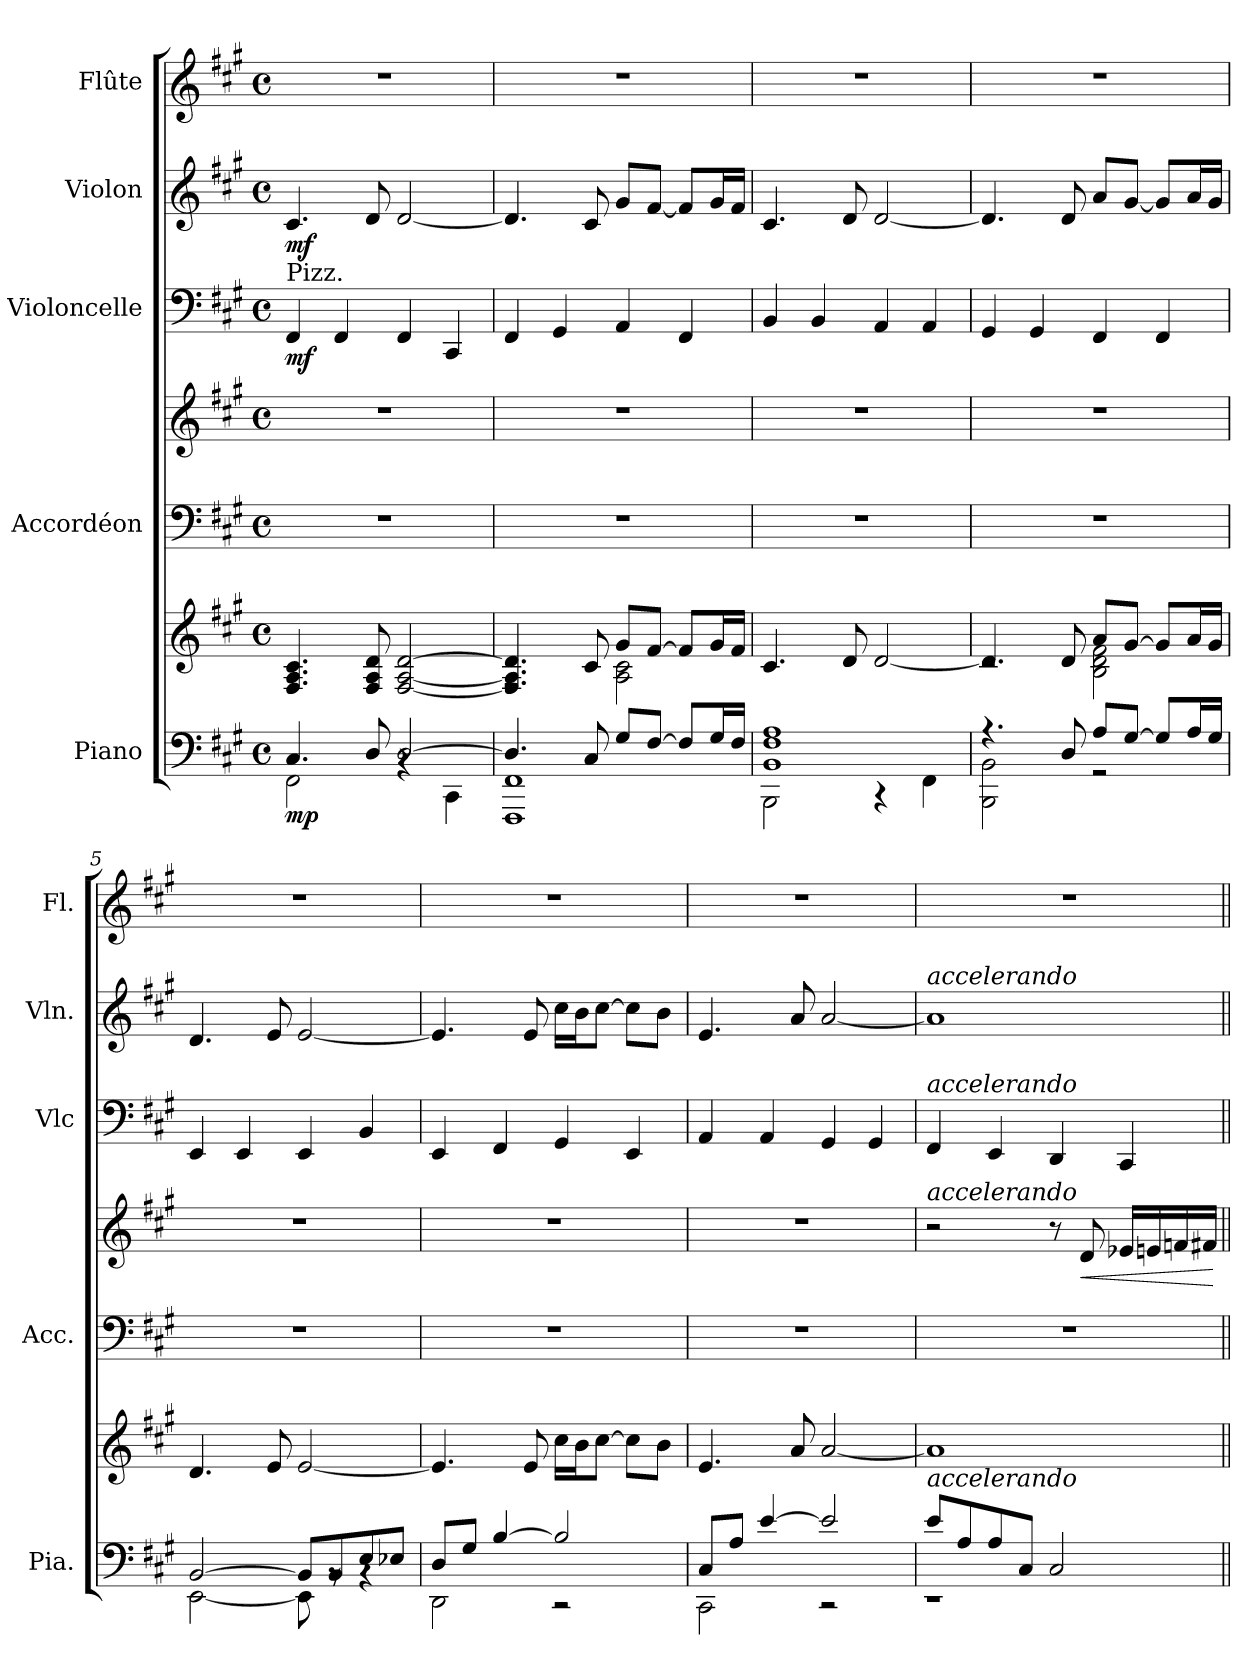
**kern	**kern	**dynam	**kern	**kern	**dynam	**kern	**dynam	**kern	**dynam	**kern
*part5	*part5	*part5	*part4	*part4	*part4	*part3	*part3	*part2	*part2	*part1
*staff7	*staff6	*staff6/7	*staff5	*staff4	*staff4/5	*staff3	*staff3	*staff2	*staff2	*staff1
*I"Piano	*	*	*I"Accordéon	*	*	*I"Violoncelle	*	*I"Violon	*	*I"Flûte
*I'Pia.	*	*	*I'Acc.	*	*	*I'Vlc	*	*I'Vln.	*	*I'Fl.
*clefF4	*clefG2	*	*clefF4	*clefG2	*	*clefF4	*	*clefG2	*	*clefG2
*k[f#c#g#]	*k[f#c#g#]	*	*k[f#c#g#]	*k[f#c#g#]	*	*k[f#c#g#]	*	*k[f#c#g#]	*	*k[f#c#g#]
*M4/4	*M4/4	*	*M4/4	*M4/4	*	*M4/4	*	*M4/4	*	*M4/4
*met(c)	*met(c)	*	*met(c)	*met(c)	*	*met(c)	*	*met(c)	*	*met(c)
*MM80	*MM80	*	*MM80	*MM80	*	*MM80	*	*MM80	*	*MM80
=1	=1	=1	=1	=1	=1	=1	=1	=1	=1	=1
*^	*	*	*	*	*	*	*	*	*	*
!	!	!	!	!	!	!	!LO:TX:a:t=Pizz.	!	!	!	!
!	!	!	!LO:DY:b=2	!	!	!	!	!LO:DY:b	!	!LO:DY:b	!
4.C#/	2FF#\	4.F#/ 4.A/ 4.c#/	mp	1r	1r	.	4FF#/	mf	4.c#/	mf	1r
.	.	.	.	.	.	.	4FF#/	.	.	.	.
8D/	.	8F#/ 8A/ 8d/	.	.	.	.	.	.	8d/	.	.
[2D/	4rBB	[2F#/ [2A/ [2d/	.	.	.	.	4FF#/	.	[2d/	.	.
.	4CC#\	.	.	.	.	.	4CC#/	.	.	.	.
=2	=2	=2	=2	=2	=2	=2	=2	=2	=2	=2	=2
*	*	*^	*	*	*	*	*	*	*	*	*
4.D/]	1FFF# 1FF#	4.F#/] 4.A/] 4.d/]	2rF	.	1r	1r	.	4FF#/	.	4.d/]	.	1r
.	.	.	.	.	.	.	.	4GG#/	.	.	.	.
8C#/	.	8c#/	.	.	.	.	.	.	.	8c#/	.	.
8G#/L	.	8g#/L	2A\ 2c#\	.	.	.	.	4AA/	.	8g#/L	.	.
[8F#/J	.	[8f#/J	.	.	.	.	.	.	.	[8f#/J	.	.
8F#/L]	.	8f#/L]	.	.	.	.	.	4FF#/	.	8f#/L]	.	.
16G#/L	.	16g#/L	.	.	.	.	.	.	.	16g#/L	.	.
16F#/JJ	.	16f#/JJ	.	.	.	.	.	.	.	16f#/JJ	.	.
*	*	*v	*v	*	*	*	*	*	*	*	*	*
=3	=3	=3	=3	=3	=3	=3	=3	=3	=3	=3	=3
1BB 1F# 1A	2BBB\	4.c#/	.	1r	1r	.	4BB/	.	4.c#/	.	1r
.	.	.	.	.	.	.	4BB/	.	.	.	.
.	.	8d/	.	.	.	.	.	.	8d/	.	.
.	4r	[2d/	.	.	.	.	4AA/	.	[2d/	.	.
.	4FF#\	.	.	.	.	.	4AA/	.	.	.	.
=4	=4	=4	=4	=4	=4	=4	=4	=4	=4	=4	=4
*	*	*^	*	*	*	*	*	*	*	*	*
4.r	2BBB\ 2BB\	4.d/]	2rc	.	1r	1r	.	4GG#/	.	4.d/]	.	1r
.	.	.	.	.	.	.	.	4GG#/	.	.	.	.
8D/	.	8d/	.	.	.	.	.	.	.	8d/	.	.
8A/L	2r	8a/L	2B\ 2d\ 2f#\	.	.	.	.	4FF#/	.	8a/L	.	.
[8G#/J	.	[8g#/J	.	.	.	.	.	.	.	[8g#/J	.	.
8G#/L]	.	8g#/L]	.	.	.	.	.	4FF#/	.	8g#/L]	.	.
16A/L	.	16a/L	.	.	.	.	.	.	.	16a/L	.	.
16G#/JJ	.	16g#/JJ	.	.	.	.	.	.	.	16g#/JJ	.	.
*	*	*v	*v	*	*	*	*	*	*	*	*	*
=5	=5	=5	=5	=5	=5	=5	=5	=5	=5	=5	=5
[2BB/	[2EE\	4.d/	.	1r	1r	.	4EE/	.	4.d/	.	1r
.	.	.	.	.	.	.	4EE/	.	.	.	.
.	.	8e/	.	.	.	.	.	.	8e/	.	.
8BB/L]	8EE\]	[2e/	.	.	.	.	4EE/	.	[2e/	.	.
8BB/	8rBB	.	.	.	.	.	.	.	.	.	.
8E/	4rBB	.	.	.	.	.	4BB/	.	.	.	.
8E-X/J	.	.	.	.	.	.	.	.	.	.	.
!!LO:LB:g=z
=6	=6	=6	=6	=6	=6	=6	=6	=6	=6	=6	=6
8D/L	2DD\	4.e/]	.	1r	1r	.	4EE/	.	4.e/]	.	1r
8G#/J	.	.	.	.	.	.	.	.	.	.	.
[4B/	.	.	.	.	.	.	4FF#/	.	.	.	.
.	.	8e/	.	.	.	.	.	.	8e/	.	.
2B/]	2r	16cc#\LL	.	.	.	.	4GG#/	.	16cc#\LL	.	.
.	.	16b\J	.	.	.	.	.	.	16b\J	.	.
.	.	[8cc#\J	.	.	.	.	.	.	[8cc#\J	.	.
.	.	8cc#\L]	.	.	.	.	4EE/	.	8cc#\L]	.	.
.	.	8b\J	.	.	.	.	.	.	8b\J	.	.
=7	=7	=7	=7	=7	=7	=7	=7	=7	=7	=7	=7
8C#/L	2CC#\	4.e/	.	1r	1r	.	4AA/	.	4.e/	.	1r
8A/J	.	.	.	.	.	.	.	.	.	.	.
[4e/	.	.	.	.	.	.	4AA/	.	.	.	.
.	.	8a/	.	.	.	.	.	.	8a/	.	.
2e/]	2r	[2a/	.	.	.	.	4GG#/	.	[2a/	.	.
.	.	.	.	.	.	.	4GG#/	.	.	.	.
=8	=8	=8	=8	=8	=8	=8	=8	=8	=8	=8	=8
*	*	*	*	*	*	*	*	*	*	*	*MM85
!	!	!	!	!	!	!	!	!	!LO:TX:a:i:t=accelerando	!	!
!	!	!	!	!	!	!	!LO:TX:a:i:t=accelerando	!	!	!	!
!	!	!	!	!	!LO:TX:a:i:t=accelerando	!	!	!	!	!	!
!LO:TX:a:i:t=accelerando	!	!	!	!	!	!	!	!	!	!	!
8e/L	1r	1a]	.	1r	2r	.	4FF#/	.	1a]	.	1r
8A/	.	.	.	.	.	.	.	.	.	.	.
8A/	.	.	.	.	.	.	4EE/	.	.	.	.
8C#/J	.	.	.	.	.	.	.	.	.	.	.
2C#/	.	.	.	.	8r	.	4DD/	.	.	.	.
!	!	!	!	!	!	!LO:HP:b	!	!	!	!	!
.	.	.	.	.	8d/	<	.	.	.	.	.
.	.	.	.	.	16e-X/LL	.	4CC#/	.	.	.	.
.	.	.	.	.	16en/	.	.	.	.	.	.
.	.	.	.	.	16fn/	.	.	.	.	.	.
.	.	.	.	.	16f#X/JJ	.	.	.	.	.	.
*v	*v	*	*	*	*	*	*	*	*	*	*
.	.	.	.	.	[	.	.	.	.	.
=||	=||	=||	=||	=||	=||	=||	=||	=||	=||	=||
*-	*-	*-	*-	*-	*-	*-	*-	*-	*-	*-
